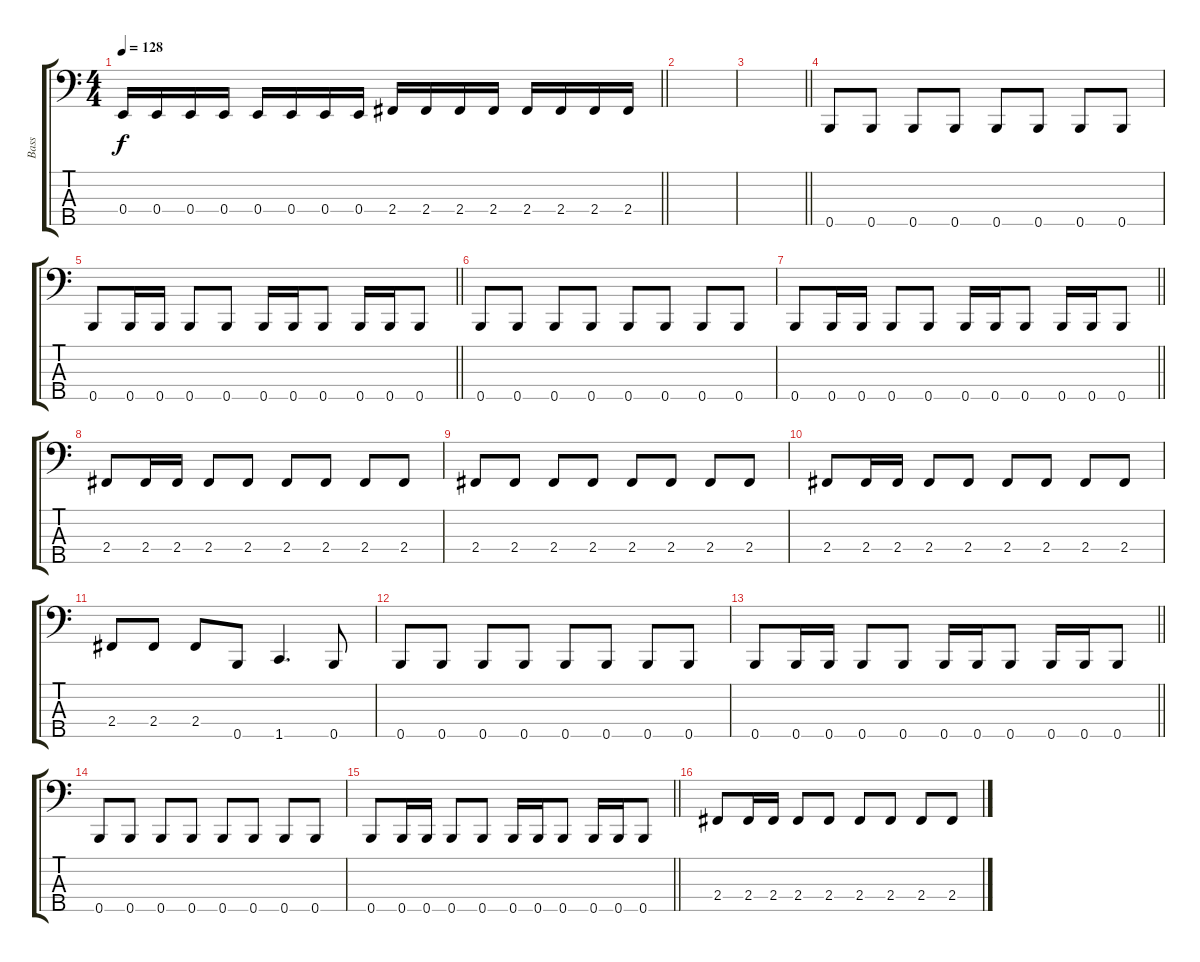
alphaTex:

\track ("Bass" "Bass") {instrument electricbasspick}
\staff {score tabs}
\tuning (G2 D2 A1 E1 B0) {hide}
\ts (4 4)
\tempo 128
\clef f4
\barLineRight lightlight
\ks c
0.4.16{dy f} 0.4.16 0.4.16 0.4.16 0.4.16 0.4.16 0.4.16 0.4.16 2.4.16 2.4.16 2.4.16 2.4.16 2.4.16 2.4.16 2.4.16 2.4.16 |
|
\barLineRight lightlight
|
0.5.8 0.5.8 0.5.8 0.5.8 0.5.8 0.5.8 0.5.8 0.5.8 |
\barLineRight lightlight
0.5.8 0.5.16 0.5.16 0.5.8 0.5.8 0.5.16 0.5.16 0.5.8 0.5.16 0.5.16 0.5.8 |
0.5.8 0.5.8 0.5.8 0.5.8 0.5.8 0.5.8 0.5.8 0.5.8 |
\barLineRight lightlight
0.5.8 0.5.16 0.5.16 0.5.8 0.5.8 0.5.16 0.5.16 0.5.8 0.5.16 0.5.16 0.5.8 |
2.4.8 2.4.16 2.4.16 2.4.8 2.4.8 2.4.8 2.4.8 2.4.8 2.4.8 |
2.4.8 2.4.8 2.4.8 2.4.8 2.4.8 2.4.8 2.4.8 2.4.8 |
2.4.8 2.4.16 2.4.16 2.4.8 2.4.8 2.4.8 2.4.8 2.4.8 2.4.8 |
2.4.8 2.4.8 2.4.8 0.5.8 1.5.4{d} 0.5.8 |
0.5.8 0.5.8 0.5.8 0.5.8 0.5.8 0.5.8 0.5.8 0.5.8 |
\barLineRight lightlight
0.5.8 0.5.16 0.5.16 0.5.8 0.5.8 0.5.16 0.5.16 0.5.8 0.5.16 0.5.16 0.5.8 |
0.5.8 0.5.8 0.5.8 0.5.8 0.5.8 0.5.8 0.5.8 0.5.8 |
\barLineRight lightlight
0.5.8 0.5.16 0.5.16 0.5.8 0.5.8 0.5.16 0.5.16 0.5.8 0.5.16 0.5.16 0.5.8 |
2.4.8 2.4.16 2.4.16 2.4.8 2.4.8 2.4.8 2.4.8 2.4.8 2.4.8
